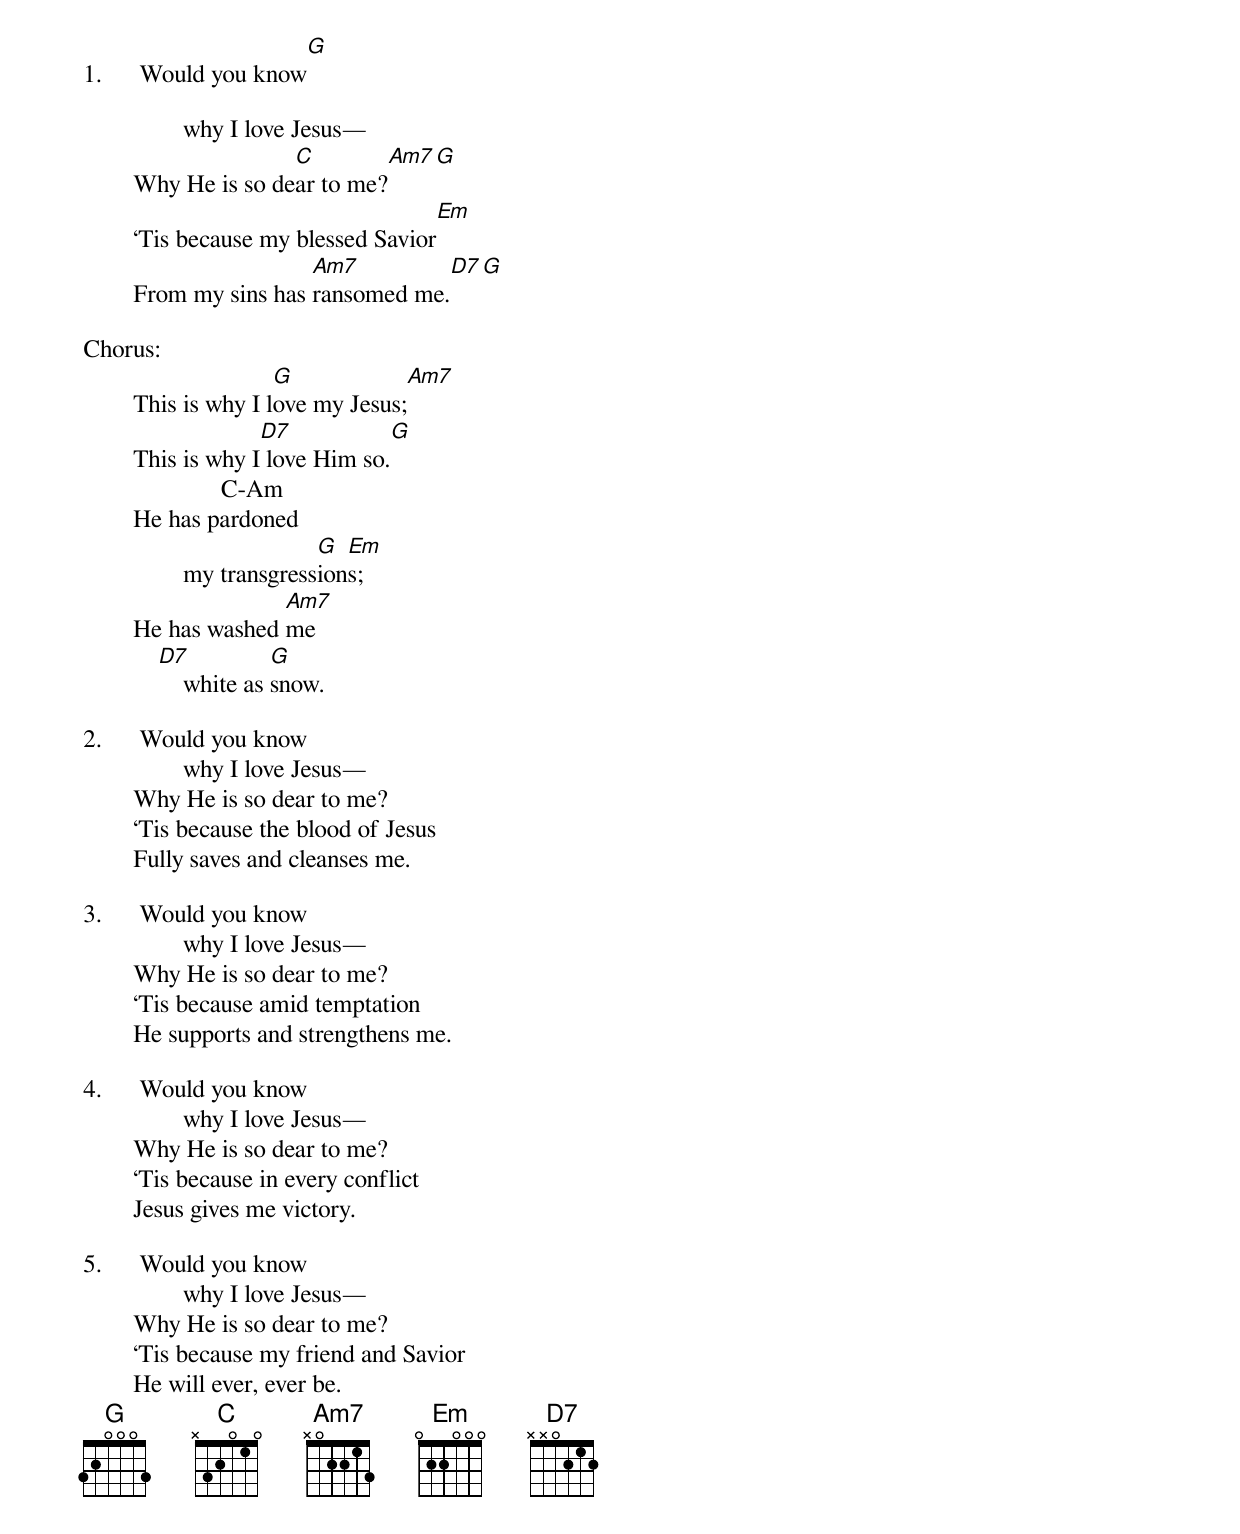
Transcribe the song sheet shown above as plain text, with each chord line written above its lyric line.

                                G
1.	Would you know

		why I love Jesus—
                       C         Am7        G
	Why He is so dear to me?
                                                             Em
	‘Tis because my blessed Savior
                         Am7          D7                 G
	From my sins has ransomed me.

Chorus:
                       G                         Am7
	This is why I love my Jesus;
                     D7                           G
	This is why I love Him so.
                      C-Am
	He has pardoned
                             G  Em
		my transgressions;
                      Am7
	He has washed me
            D7           G
		white as snow.

2.	Would you know
		why I love Jesus—
	Why He is so dear to me?
	‘Tis because the blood of Jesus
	Fully saves and cleanses me.

3.	Would you know
		why I love Jesus—
	Why He is so dear to me?
	‘Tis because amid temptation
	He supports and strengthens me.

4.	Would you know
		why I love Jesus—
	Why He is so dear to me?
	‘Tis because in every conflict
	Jesus gives me victory.

5.	Would you know
		why I love Jesus—
	Why He is so dear to me?
	‘Tis because my friend and Savior
	He will ever, ever be.
